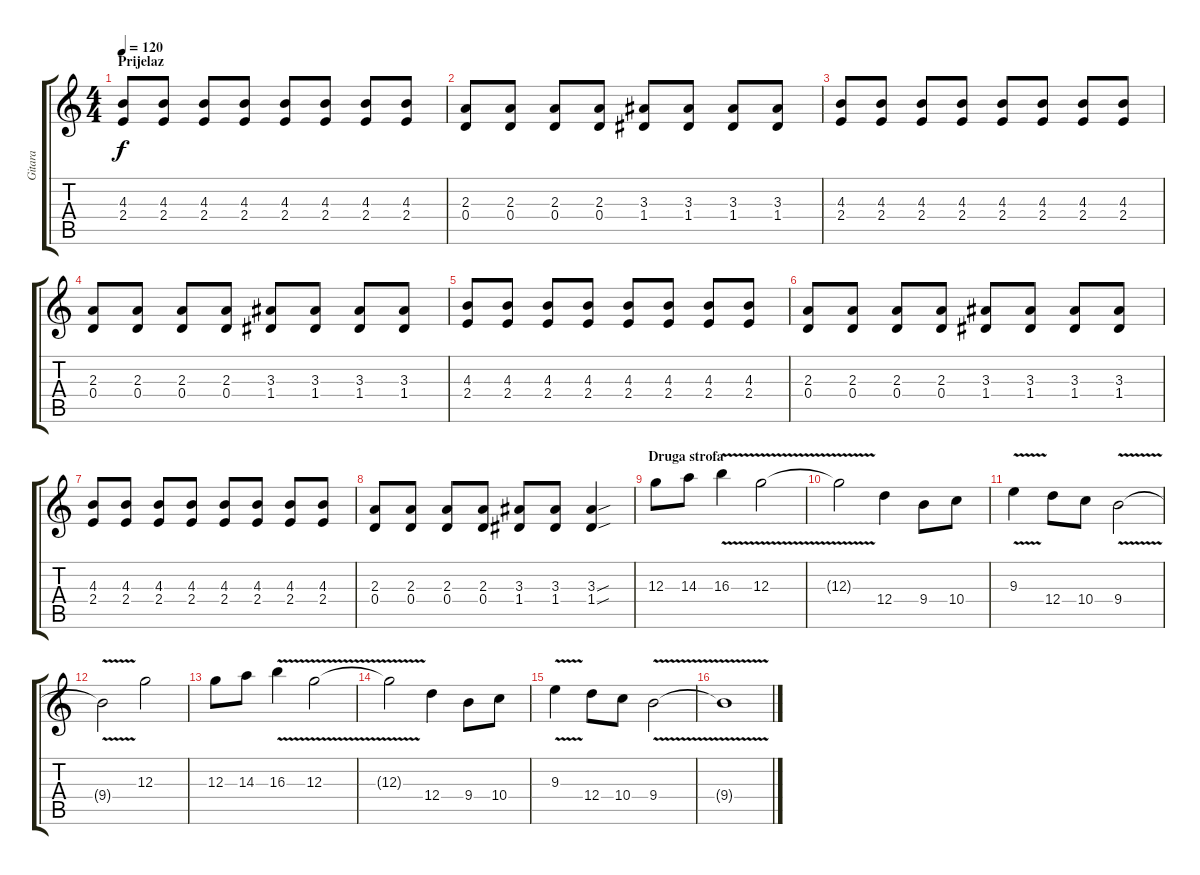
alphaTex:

\track ("Gitara" "Gitara") {instrument distortionguitar}
\staff {score tabs}
\tuning (E4 B3 G3 D3 A2 E2) {hide}
\ts (4 4)
\section ("" "Prijelaz")
\tempo 120
\clef g2
\ks c
(4.3 2.4).8{dy f} (4.3 2.4).8 (4.3 2.4).8 (4.3 2.4).8 (4.3 2.4).8 (4.3 2.4).8 (4.3 2.4).8 (4.3 2.4).8 |
(2.3 0.4).8 (2.3 0.4).8 (2.3 0.4).8 (2.3 0.4).8 (3.3 1.4).8 (3.3 1.4).8 (3.3 1.4).8 (3.3 1.4).8 |
(4.3 2.4).8 (4.3 2.4).8 (4.3 2.4).8 (4.3 2.4).8 (4.3 2.4).8 (4.3 2.4).8 (4.3 2.4).8 (4.3 2.4).8 |
(2.3 0.4).8 (2.3 0.4).8 (2.3 0.4).8 (2.3 0.4).8 (3.3 1.4).8 (3.3 1.4).8 (3.3 1.4).8 (3.3 1.4).8 |
(4.3 2.4).8 (4.3 2.4).8 (4.3 2.4).8 (4.3 2.4).8 (4.3 2.4).8 (4.3 2.4).8 (4.3 2.4).8 (4.3 2.4).8 |
(2.3 0.4).8 (2.3 0.4).8 (2.3 0.4).8 (2.3 0.4).8 (3.3 1.4).8 (3.3 1.4).8 (3.3 1.4).8 (3.3 1.4).8 |
(4.3 2.4).8 (4.3 2.4).8 (4.3 2.4).8 (4.3 2.4).8 (4.3 2.4).8 (4.3 2.4).8 (4.3 2.4).8 (4.3 2.4).8 |
(2.3 0.4).8 (2.3 0.4).8 (2.3 0.4).8 (2.3 0.4).8 (3.3 1.4).8 (3.3 1.4).8 (3.3{sou} 1.4{sou}).4 |
\section ("" "Druga strofa")
12.3.8 14.3.8 16.3{v}.4 12.3{v}.2 |
12.3{t}.2 12.4.4 9.4.8 10.4.8 |
9.3{v}.4 12.4.8 10.4.8 9.4{v}.2 |
9.4{t}.2 12.3.2 |
12.3.8 14.3.8 16.3{v}.4 12.3{v}.2 |
12.3{t}.2 12.4.4 9.4.8 10.4.8 |
9.3{v}.4 12.4.8 10.4.8 9.4{v}.2 |
9.4{t}.1
